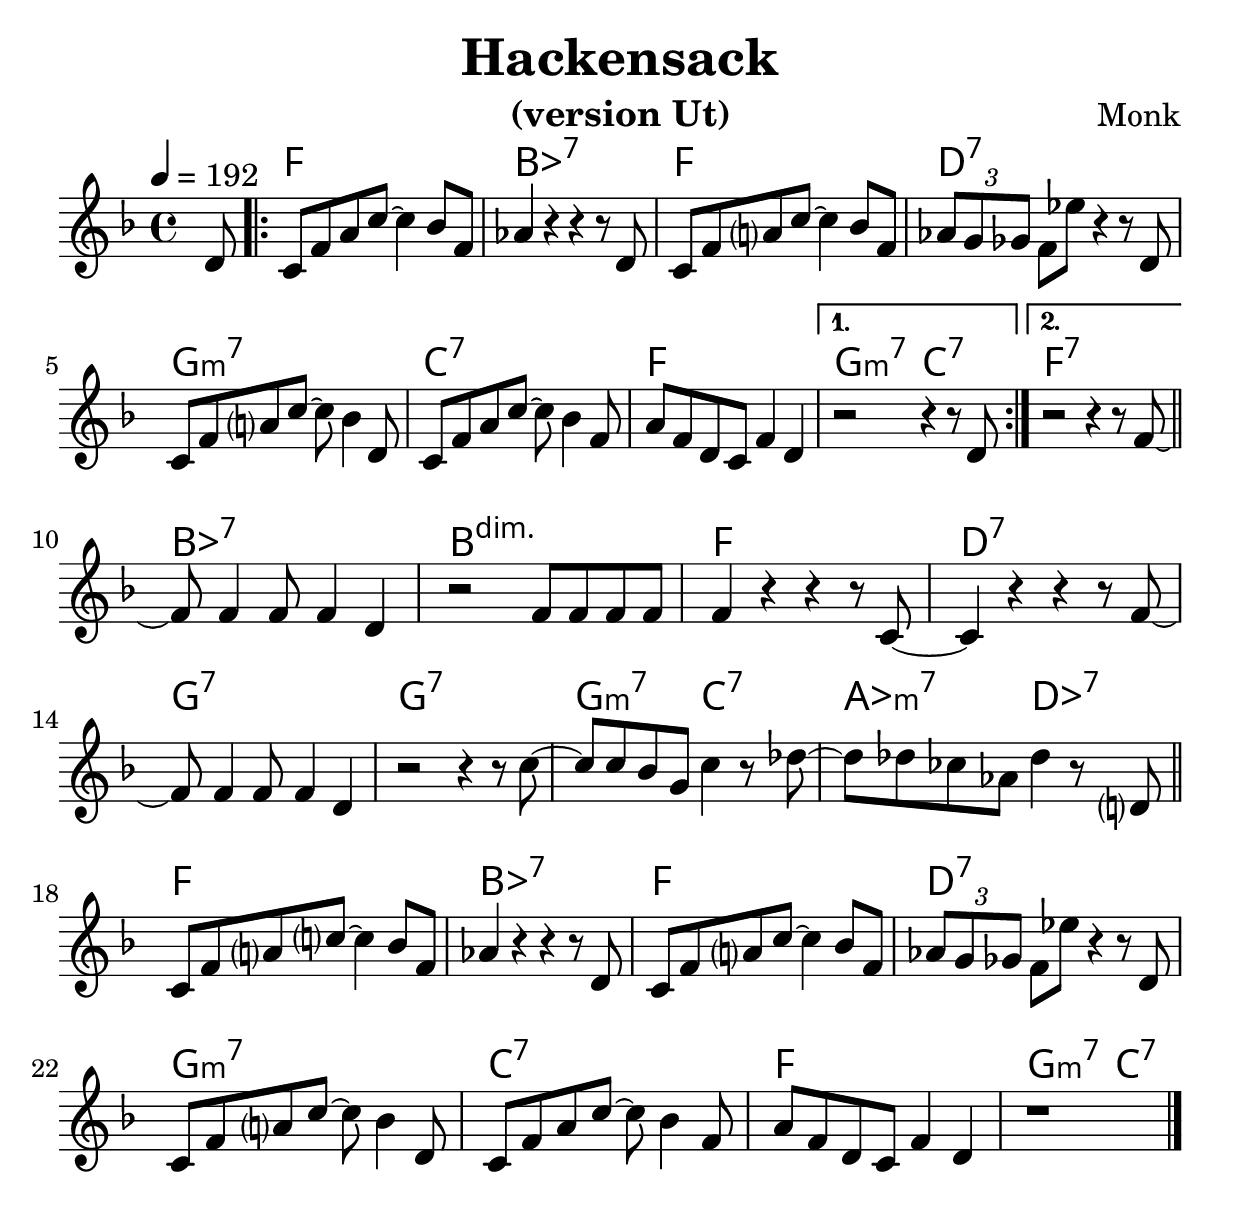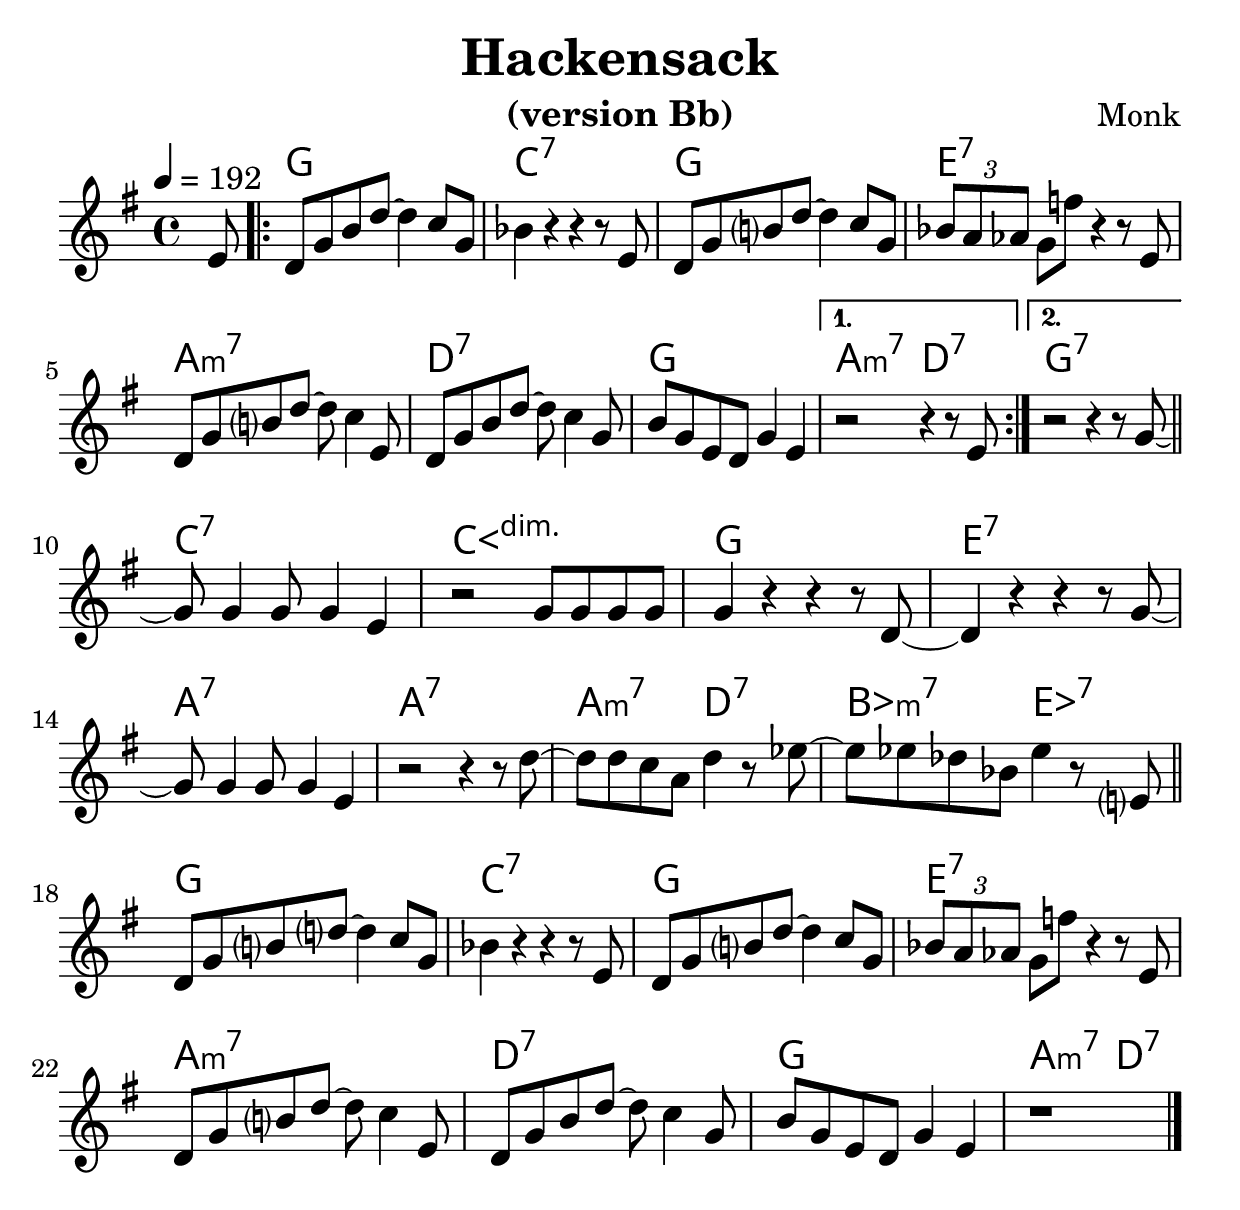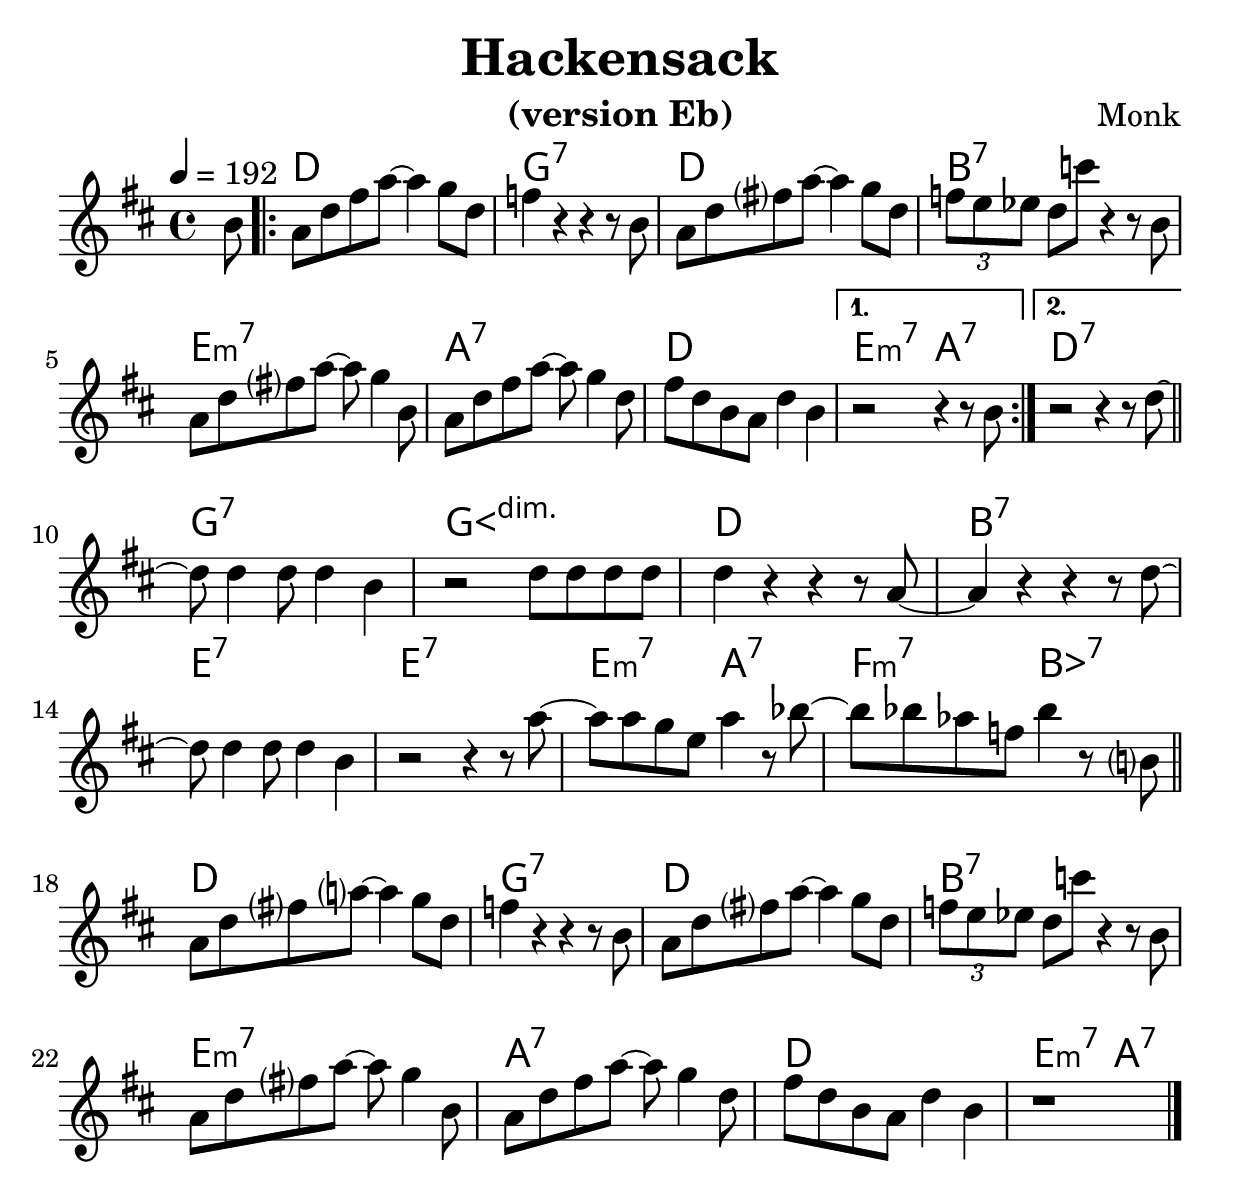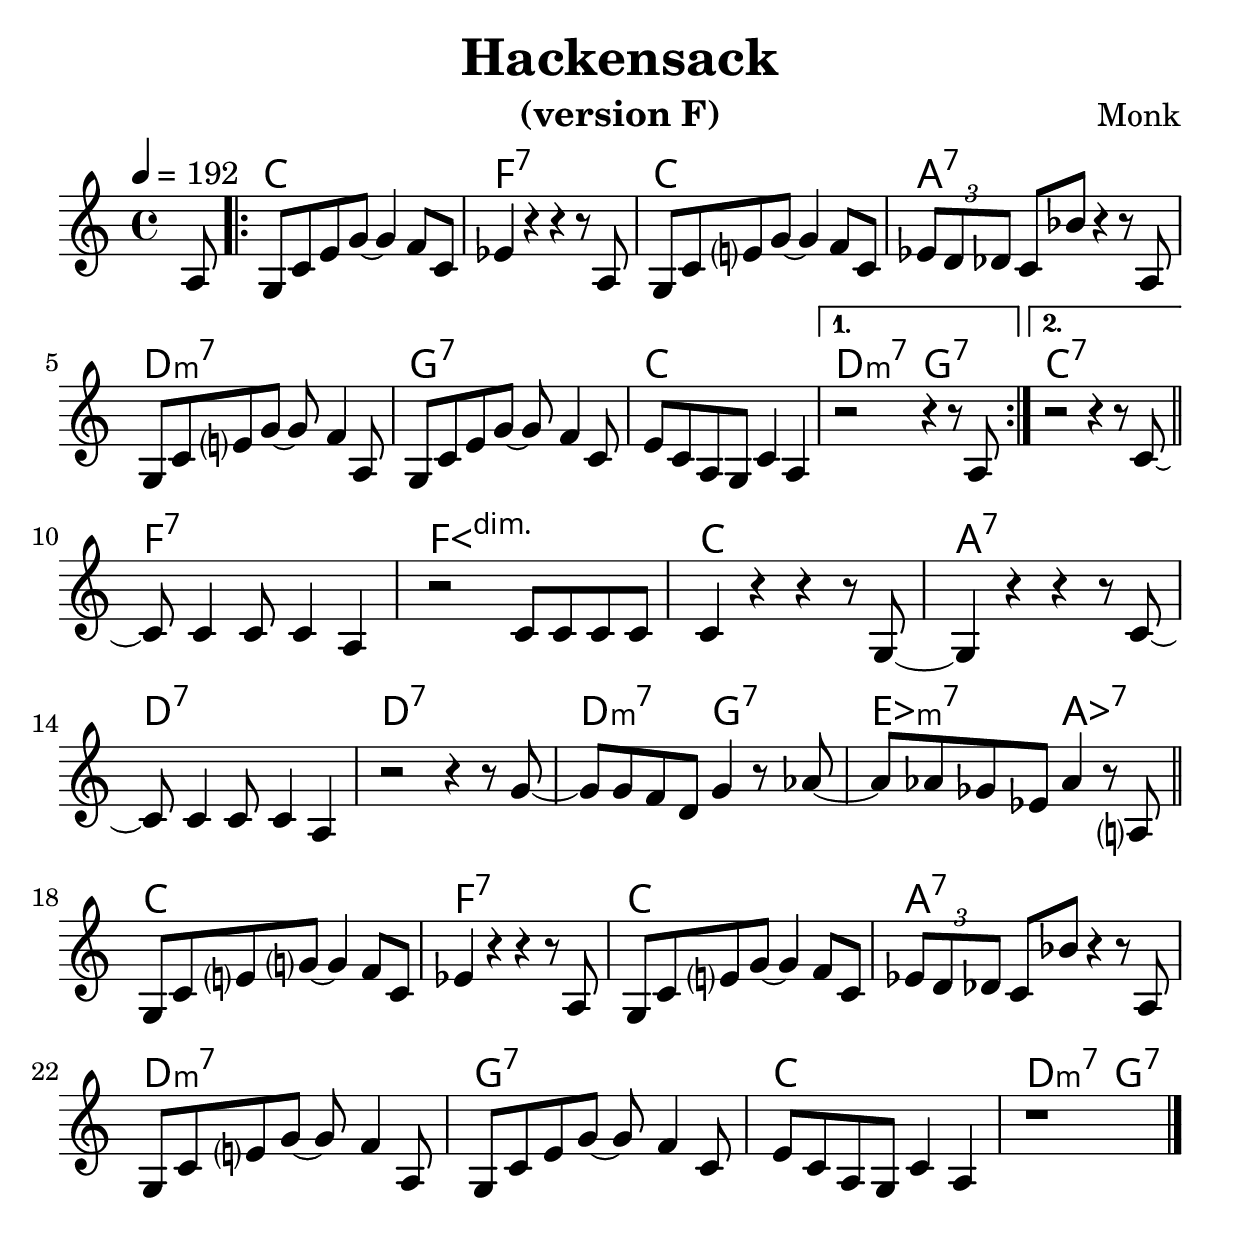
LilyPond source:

% Created on Mon Sep 20 15:23:38 CEST 2010
\version "2.18.2"

#(set-global-staff-size 28)
#(set-default-paper-size "a4")

\include "utils/AccordsJazzDefs.ly"

\paper { indent = 0\cm} 

\header {
	title = "Hackensack" 
 	composer = "Monk"
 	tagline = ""

}


accords = \chords {
  \partial 8 s8
  \repeat volta 2 {
    f1: bes:7 f d:7 g:m7 c:7 f
  }
  \alternative {{g2:m7 c:7}{f1:7}}
  bes:7 b:dim f: d:7 g:7 g:7 g2:m7 c:7 aes:m7 des:7
  f1: bes:7 f d:7 g:m7 c:7 f g2:m7 c:7
  }
theme = \new Staff {
	\time 4/4
	\tempo 4 = 192
	\set Staff.midiInstrument = "trumpet"
	\key f \major
	\clef treble
	\accidentalStyle "modern-cautionary"
	\relative c' { 	
 % Type notes here 
\compressFullBarRests
%\set Timing.beamExceptions = #'()
\partial 8 d8
\repeat volta 2 {
  c f a c~ c4 bes8 f aes4 r r r8 d,
  c f a c~ c4 bes8 f \tuplet 3/2 {aes g ges} f es' r4 r8 d,
  c f a c~ c bes4 d,8 c f a c~ c bes4 f8 a f d c f4 d
	}
	\alternative {{r2 r4 r8 d} {r2 r4 r8 f~}}
	\bar "||" \break
	f f4 f8 f4 d r2 f8 f f f f4 r r r8 c~ c4 r r r8 f~
	f f4 f8 f4 d r2 r4 r8 c'~ 
	c c bes g c4 r8 des~ des des ces aes des4 r8 d,
	\bar "||" \break
  c f a c~ c4 bes8 f aes4 r r r8 d,
  c f a c~ c4 bes8 f \tuplet 3/2 {aes g ges} f es' r4 r8 d,
  c f a c~ c bes4 d,8 c f a c~ c bes4 f8 a f d c f4 d
r1 \bar "|."
	}
}


\include "utils/books.ly"